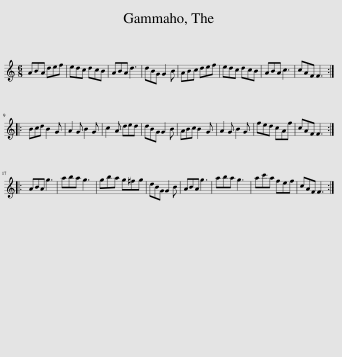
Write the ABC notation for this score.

X:1
L:1/8
M:6/8
I:linebreak $
K:C
V:1 treble
V:1
 ABA def | edc dcB | ABA d3 | dBG G2 B | ABc def | %5
 edc dcB | ABA c3 | cAF F3 ::$ Bcd B2 G | A2 G B2 G | %10
 c2 A ded | dBG G2 B | ABc B2 G | A2 G B2 G | fed cAf | %15
 cAF F3 ::$ ABA g3 | aba g3 | gba g^fg | dBG G2 B | %20
 ABA g3 | aba g3 | ac'a fef | cAF F3 :| %24
